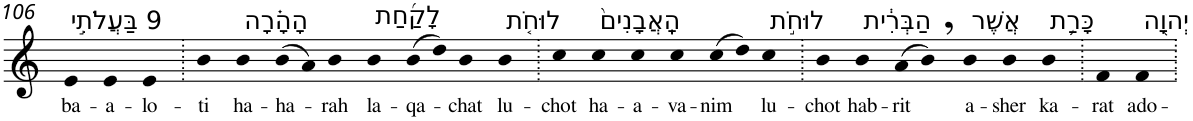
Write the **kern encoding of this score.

**kern	**text
*part1	*part1
*staff1	*staff1
*I"Piano	*
*I'Pno	*
!!LO:PB:g=z
*clefG2	*
*k[]	*
=106	=106
!LO:TX:a:t=9 בַּעֲלֹתִ֣י	!
!	!LO:LY:b
4e	ba-
!	!LO:LY:b
4e	-a-
!	!LO:LY:b
4e	-lo-
=107.	=107.
!	!LO:LY:b
4b	-ti
!LO:TX:a:t=הָהָ֗רָה	!
!	!LO:LY:b
4b	ha-
!	!LO:LY:b
(8b	-ha-
8a)	.
!	!LO:LY:b
4b	-rah
!LO:TX:a:t=לָקַ֜חַת	!
!	!LO:LY:b
4b	la-
!	!LO:LY:b
(8b	-qa-
8dd)	.
!	!LO:LY:b
4b	-chat
!LO:TX:a:t=לוּחֹ֤ת	!
!	!LO:LY:b
4b	lu-
=108.	=108.
!	!LO:LY:b
4cc	-chot
!LO:TX:a:t=הָֽאֲבָנִים֙	!
!	!LO:LY:b
4cc	ha-
!	!LO:LY:b
4cc	-a-
!	!LO:LY:b
4cc	-va-
!	!LO:LY:b
(8cc	-nim
8dd)	.
!LO:TX:a:t=לוּחֹ֣ת	!
!	!LO:LY:b
4cc	lu-
=109.	=109.
!	!LO:LY:b
4b	-chot
!LO:TX:a:t=הַבְּרִ֔ית	!
!	!LO:LY:b
4b	hab-
!	!LO:LY:b
(8a	-rit
8b,)	.
!LO:TX:a:t=אֲשֶׁר	!
!	!LO:LY:b
4b	a-
!	!LO:LY:b
4b	-sher
!LO:TX:a:t=כָּרַ֥ת	!
!	!LO:LY:b
4b	ka-
=110.	=110.
!	!LO:LY:b
4f	-rat
!LO:TX:a:t=יְהוָ֖ה	!
!	!LO:LY:b
4f	ado-
=.	=.
*-	*-
